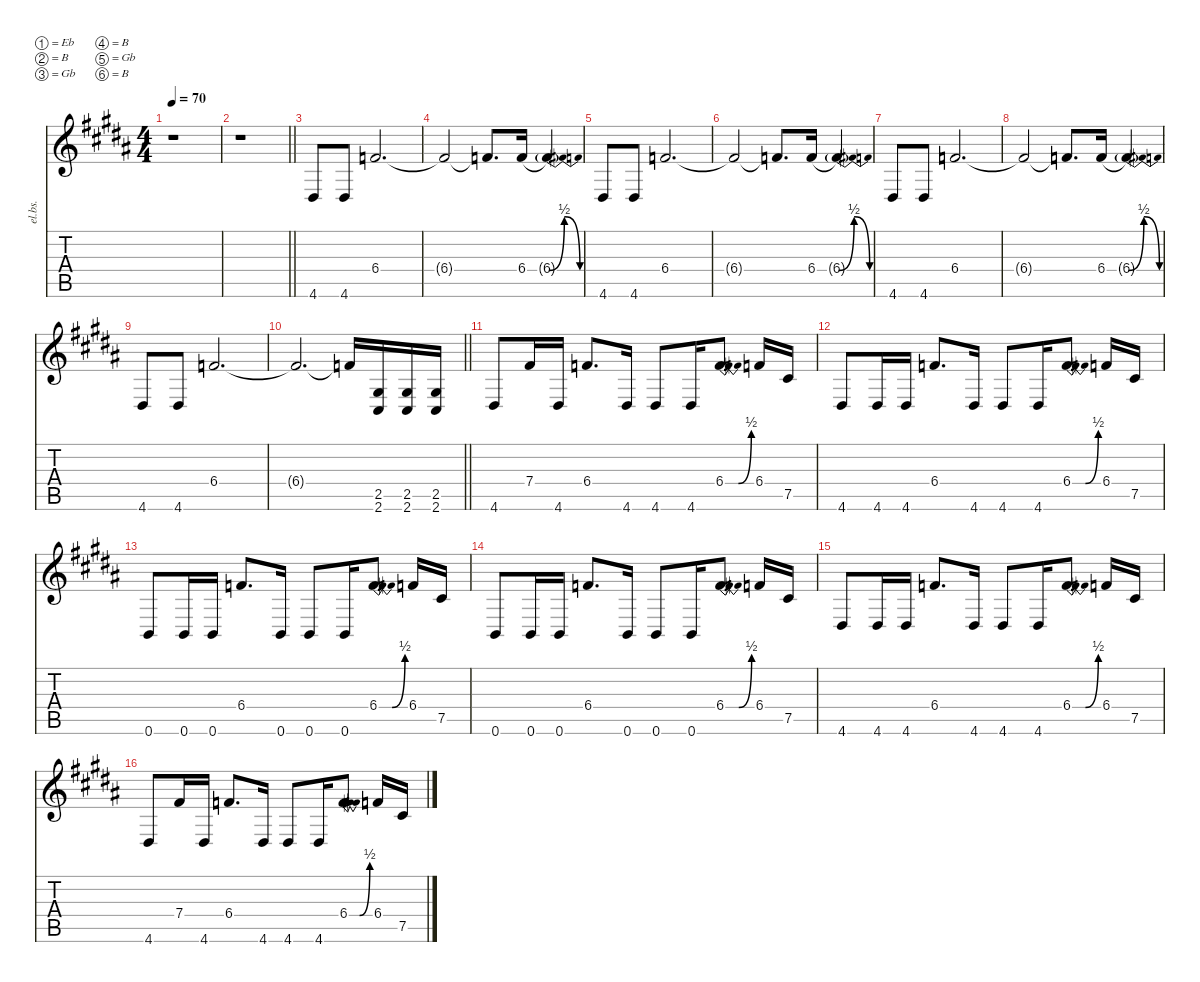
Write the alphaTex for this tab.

\defaultSystemsLayout 4
\hideDynamics
\bracketExtendMode nobrackets
\otherSystemsTrackNameOrientation horizontal
\track ("Guitar 1-B" "el.bs.") {defaultSystemsLayout 8 mute instrument distortionguitar}
\staff {score tabs}
\tuning (Eb4 B3 Gb3 B2 Gb2 B1)
\ts (4 4)
\beaming (8 2 2 2 2)
\tempo 70
\clef g2
\ks b
r.1{dy f instrument distortionguitar beam Down} |
\barLineRight lightlight
r.1{beam Down} |
4.6{acc #}.8{beam Up} 4.6{acc #}.8{beam Up} 6.4{acc forcenatural}.2{d beam Up} |
6.4{t acc forcenatural}.2{beam Up} 6.4{t acc forcenatural}.8{d beam Up} 6.4{be (hold 0 0 60 0) acc forcenatural}.16{beam Up} 6.4{be (bendrelease 0 0 30 2 30 2 60 0) t acc forcenatural}.4{beam Up} |
4.6{acc #}.8{beam Up} 4.6{acc #}.8{beam Up} 6.4{acc forcenatural}.2{d beam Up} |
6.4{t acc forcenatural}.2{beam Up} 6.4{t acc forcenatural}.8{d beam Up} 6.4{be (hold 0 0 60 0) acc forcenatural}.16{beam Up} 6.4{be (bendrelease 0 0 30 2 30 2 60 0) t acc forcenatural}.4{beam Up} |
4.6{acc #}.8{beam Up} 4.6{acc #}.8{beam Up} 6.4{acc forcenatural}.2{d beam Up} |
6.4{t acc forcenatural}.2{beam Up} 6.4{t acc forcenatural}.8{d beam Up} 6.4{be (hold 0 0 60 0) acc forcenatural}.16{beam Up} 6.4{be (bendrelease 0 0 30 2 30 2 60 0) t acc forcenatural}.4{beam Up} |
4.6{acc #}.8{beam Up} 4.6{acc #}.8{beam Up} 6.4{acc forcenatural}.2{d beam Up} |
\barLineRight lightlight
6.4{t acc forcenatural}.2{d beam Up} 6.4{t acc forcenatural}.16{beam Up} (2.5{acc #} 2.6{acc #}).16{beam Up} (2.5{acc #} 2.6{acc #}).16{beam Up} (2.5{acc #} 2.6{acc #}).16{beam Up} |
4.6{acc #}.8{beam Up} 7.4{acc #}.16{beam Up} 4.6{acc #}.16{beam Up} 6.4{acc forcenatural}.8{d beam Up} 4.6{acc #}.16{beam Up} 4.6{acc #}.8{beam Up} 4.6{acc #}.16{beam Up} 6.4{be (bendrelease 0 0 30 2 45 2 15 0) acc forcenatural}.8{d beam Up} 6.4{acc forcenatural}.16{beam Up} 7.5{acc #}.16{beam Up} |
4.6{acc #}.8{beam Up} 4.6{acc #}.16{beam Up} 4.6{acc #}.16{beam Up} 6.4{acc forcenatural}.8{d beam Up} 4.6{acc #}.16{beam Up} 4.6{acc #}.8{beam Up} 4.6{acc #}.16{beam Up} 6.4{be (bendrelease 0 0 30 2 45 2 15 0) acc forcenatural}.8{d beam Up} 6.4{acc forcenatural}.16{beam Up} 7.5{acc #}.16{beam Up} |
0.6{acc forcenatural}.8{beam Up} 0.6{acc forcenatural}.16{beam Up} 0.6{acc forcenatural}.16{beam Up} 6.4{acc forcenatural}.8{d beam Up} 0.6{acc forcenatural}.16{beam Up} 0.6{acc forcenatural}.8{beam Up} 0.6{acc forcenatural}.16{beam Up} 6.4{be (bendrelease 0 0 30 2 45 2 15 0) acc forcenatural}.8{d beam Up} 6.4{acc forcenatural}.16{beam Up} 7.5{acc #}.16{beam Up} |
0.6{acc forcenatural}.8{beam Up} 0.6{acc forcenatural}.16{beam Up} 0.6{acc forcenatural}.16{beam Up} 6.4{acc forcenatural}.8{d beam Up} 0.6{acc forcenatural}.16{beam Up} 0.6{acc forcenatural}.8{beam Up} 0.6{acc forcenatural}.16{beam Up} 6.4{be (bendrelease 0 0 30 2 45 2 15 0) acc forcenatural}.8{d beam Up} 6.4{acc forcenatural}.16{beam Up} 7.5{acc #}.16{beam Up} |
4.6{acc #}.8{beam Up} 4.6{acc #}.16{beam Up} 4.6{acc #}.16{beam Up} 6.4{acc forcenatural}.8{d beam Up} 4.6{acc #}.16{beam Up} 4.6{acc #}.8{beam Up} 4.6{acc #}.16{beam Up} 6.4{be (bendrelease 0 0 30 2 45 2 15 0) acc forcenatural}.8{d beam Up} 6.4{acc forcenatural}.16{beam Up} 7.5{acc #}.16{beam Up} |
4.6{acc #}.8{beam Up} 7.4{acc #}.16{beam Up} 4.6{acc #}.16{beam Up} 6.4{acc forcenatural}.8{d beam Up} 4.6{acc #}.16{beam Up} 4.6{acc #}.8{beam Up} 4.6{acc #}.16{beam Up} 6.4{be (bendrelease 0 0 30 2 45 2 15 0) acc forcenatural}.8{d beam Up} 6.4{acc forcenatural}.16{beam Up} 7.5{acc #}.16{beam Up}
